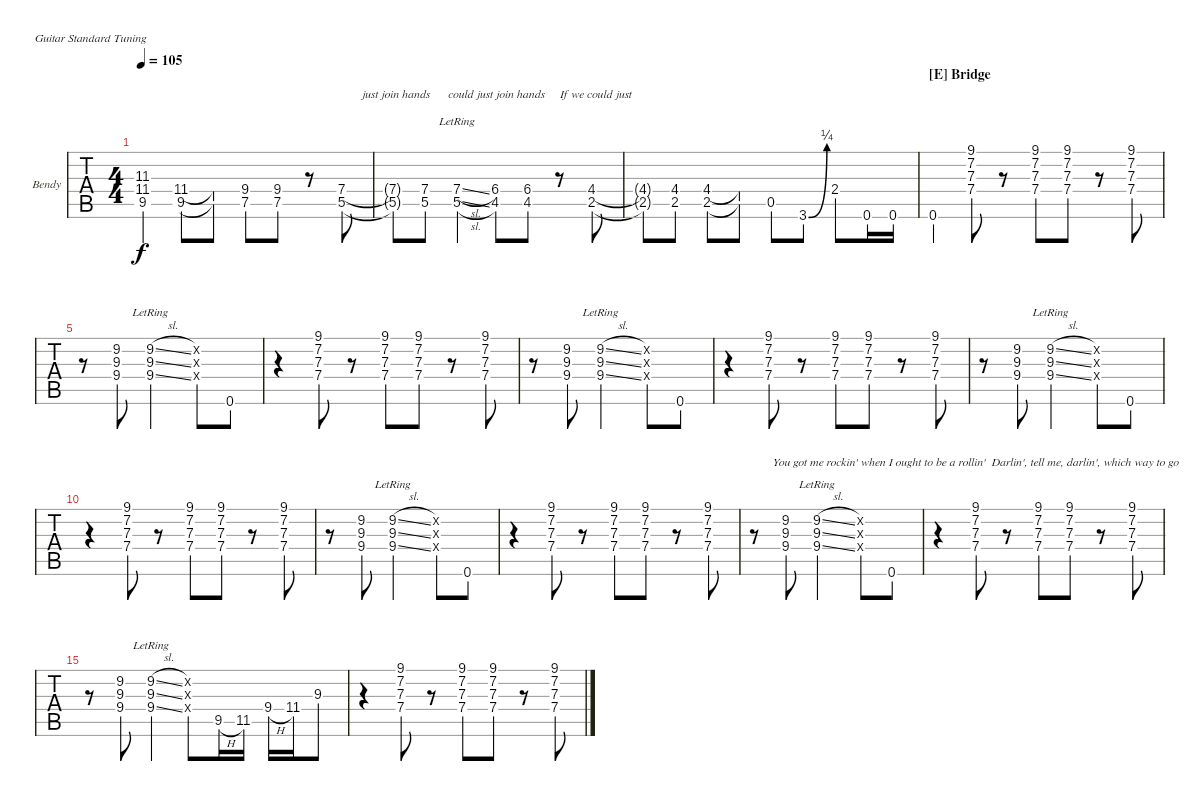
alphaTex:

\bracketExtendMode nobrackets
\firstSystemTrackNameOrientation horizontal
\otherSystemsTrackNameOrientation horizontal
\defaultBarNumberDisplay FirstOfSystem
\track ("Guitar ver.2" "Bendy") {instrument distortionguitar}
\staff {tabs}
\tuning (E4 B3 G3 D3 A2 E2)
\ts (4 4)
\tempo 105
\clef g2
\ks c
(11.4 9.5 11.3).4{lyrics (0 "") lyrics (1 "") lyrics (2 "") lyrics (3 "") lyrics (4 "") dy f} (11.4 9.5).8{lyrics (0 "") lyrics (1 "") lyrics (2 "") lyrics (3 "") lyrics (4 "")} (11.4{t} 9.5{t}).8{lyrics (0 "") lyrics (1 "") lyrics (2 "") lyrics (3 "") lyrics (4 "")} (9.4 7.5).8{lyrics (0 "") lyrics (1 "") lyrics (2 "") lyrics (3 "") lyrics (4 "")} (9.4 7.5).8{lyrics (0 "") lyrics (1 "") lyrics (2 "") lyrics (3 "") lyrics (4 "")} r.8 (7.4 5.5).8{lyrics (0 "") lyrics (1 "") lyrics (2 "") lyrics (3 "") lyrics (4 "")} |
(7.4{t} 5.5{t}).8{lyrics (0 "") lyrics (1 "") lyrics (2 "") lyrics (3 "") lyrics (4 "")} (7.4 5.5).8{lyrics (0 "") lyrics (1 "") lyrics (2 "") lyrics (3 "") lyrics (4 "")} (7.4{sl lr} 5.5{sl lr}).4{lyrics (0 "") lyrics (1 "") lyrics (2 "") lyrics (3 "") lyrics (4 "")} (6.4 4.5).8{lyrics (0 "") lyrics (1 " just join hands      could just join hands     If we could just ") lyrics (2 "") lyrics (3 "") lyrics (4 "")} (6.4 4.5).8{lyrics (0 "") lyrics (1 "") lyrics (2 "") lyrics (3 "") lyrics (4 "")} r.8 (4.4 2.5).8{lyrics (0 "") lyrics (1 "") lyrics (2 "") lyrics (3 "") lyrics (4 "")} |
(4.4{t} 2.5{t}).8{lyrics (0 "") lyrics (1 "") lyrics (2 "") lyrics (3 "") lyrics (4 "")} (4.4 2.5).8{lyrics (0 "") lyrics (1 "") lyrics (2 "") lyrics (3 "") lyrics (4 "")} (4.4 2.5).8{lyrics (0 "") lyrics (1 "") lyrics (2 "") lyrics (3 "") lyrics (4 "")} (4.4{t} 2.5{t}).8{lyrics (0 "") lyrics (1 "") lyrics (2 "") lyrics (3 "") lyrics (4 "")} 0.5.8{lyrics (0 "") lyrics (1 "") lyrics (2 "") lyrics (3 "") lyrics (4 "")} 3.6{be (bend 0 0 59.4 1)}.8{lyrics (0 "") lyrics (1 "") lyrics (2 "") lyrics (3 "") lyrics (4 "")} 2.4.8{lyrics (0 "") lyrics (1 "") lyrics (2 "") lyrics (3 "") lyrics (4 "")} 0.6.16{lyrics (0 "") lyrics (1 "") lyrics (2 "") lyrics (3 "") lyrics (4 "")} 0.6.16{lyrics (0 "") lyrics (1 "") lyrics (2 "") lyrics (3 "") lyrics (4 "")} |
\section ("E" "Bridge")
0.6.4{lyrics (0 "") lyrics (1 "") lyrics (2 "") lyrics (3 "") lyrics (4 "")} (7.2 7.3 7.4 9.1).8{lyrics (0 "") lyrics (1 "") lyrics (2 "") lyrics (3 "") lyrics (4 "")} r.8 (7.2 7.3 7.4 9.1).8{lyrics (0 "") lyrics (1 "") lyrics (2 "") lyrics (3 "") lyrics (4 "")} (7.2 7.3 7.4 9.1).8{lyrics (0 "") lyrics (1 "") lyrics (2 "") lyrics (3 "") lyrics (4 "")} r.8 (7.2 7.3 7.4 9.1).8{lyrics (0 "") lyrics (1 "") lyrics (2 "") lyrics (3 "") lyrics (4 "")} |
r.8 (9.2 9.3 9.4).8{lyrics (0 "") lyrics (1 "") lyrics (2 "") lyrics (3 "") lyrics (4 "")} (9.2{sl lr} 9.3{sl lr} 9.4{sl lr}).2{lyrics (0 "") lyrics (1 "") lyrics (2 "") lyrics (3 "") lyrics (4 "")} (0.2{x} 0.3{x} 0.4{x}).8{lyrics (0 "") lyrics (1 "") lyrics (2 "") lyrics (3 "") lyrics (4 "")} 0.6.8{lyrics (0 "") lyrics (1 "") lyrics (2 "") lyrics (3 "") lyrics (4 "")} |
r.4 (7.2 7.3 7.4 9.1).8{lyrics (0 "") lyrics (1 "") lyrics (2 "") lyrics (3 "") lyrics (4 "")} r.8 (7.2 7.3 7.4 9.1).8{lyrics (0 "") lyrics (1 "") lyrics (2 "") lyrics (3 "") lyrics (4 "")} (7.2 7.3 7.4 9.1).8{lyrics (0 "") lyrics (1 "") lyrics (2 "") lyrics (3 "") lyrics (4 "")} r.8 (7.2 7.3 7.4 9.1).8{lyrics (0 "") lyrics (1 "") lyrics (2 "") lyrics (3 "") lyrics (4 "")} |
r.8 (9.2 9.3 9.4).8{lyrics (0 "") lyrics (1 "") lyrics (2 "") lyrics (3 "") lyrics (4 "")} (9.2{sl lr} 9.3{sl lr} 9.4{sl lr}).2{lyrics (0 "") lyrics (1 "") lyrics (2 "") lyrics (3 "") lyrics (4 "")} (0.2{x} 0.3{x} 0.4{x}).8{lyrics (0 "") lyrics (1 "") lyrics (2 "") lyrics (3 "") lyrics (4 "")} 0.6.8{lyrics (0 "") lyrics (1 "") lyrics (2 "") lyrics (3 "") lyrics (4 "")} |
r.4 (7.2 7.3 7.4 9.1).8{lyrics (0 "") lyrics (1 "") lyrics (2 "") lyrics (3 "") lyrics (4 "")} r.8 (7.2 7.3 7.4 9.1).8{lyrics (0 "") lyrics (1 "") lyrics (2 "") lyrics (3 "") lyrics (4 "")} (7.2 7.3 7.4 9.1).8{lyrics (0 "") lyrics (1 "") lyrics (2 "") lyrics (3 "") lyrics (4 "")} r.8 (7.2 7.3 7.4 9.1).8{lyrics (0 "") lyrics (1 "") lyrics (2 "") lyrics (3 "") lyrics (4 "")} |
r.8 (9.2 9.3 9.4).8{lyrics (0 "") lyrics (1 "") lyrics (2 "") lyrics (3 "") lyrics (4 "")} (9.2{sl lr} 9.3{sl lr} 9.4{sl lr}).2{lyrics (0 "") lyrics (1 "") lyrics (2 "") lyrics (3 "") lyrics (4 "")} (0.2{x} 0.3{x} 0.4{x}).8{lyrics (0 "") lyrics (1 "") lyrics (2 "") lyrics (3 "") lyrics (4 "")} 0.6.8{lyrics (0 "") lyrics (1 "") lyrics (2 "") lyrics (3 "") lyrics (4 "")} |
r.4 (7.2 7.3 7.4 9.1).8{lyrics (0 "") lyrics (1 "") lyrics (2 "") lyrics (3 "") lyrics (4 "")} r.8 (7.2 7.3 7.4 9.1).8{lyrics (0 "") lyrics (1 "") lyrics (2 "") lyrics (3 "") lyrics (4 "")} (7.2 7.3 7.4 9.1).8{lyrics (0 "") lyrics (1 "") lyrics (2 "") lyrics (3 "") lyrics (4 "")} r.8 (7.2 7.3 7.4 9.1).8{lyrics (0 "") lyrics (1 "") lyrics (2 "") lyrics (3 "") lyrics (4 "")} |
r.8 (9.2 9.3 9.4).8{lyrics (0 "") lyrics (1 "") lyrics (2 "") lyrics (3 "") lyrics (4 "")} (9.2{sl lr} 9.3{sl lr} 9.4{sl lr}).2{lyrics (0 "") lyrics (1 "") lyrics (2 "") lyrics (3 "") lyrics (4 "")} (0.2{x} 0.3{x} 0.4{x}).8{lyrics (0 "") lyrics (1 "") lyrics (2 "") lyrics (3 "") lyrics (4 "")} 0.6.8{lyrics (0 "") lyrics (1 "") lyrics (2 "") lyrics (3 "") lyrics (4 "")} |
r.4 (7.2 7.3 7.4 9.1).8{lyrics (0 "") lyrics (1 "") lyrics (2 "") lyrics (3 "") lyrics (4 "")} r.8 (7.2 7.3 7.4 9.1).8{lyrics (0 "") lyrics (1 "") lyrics (2 "") lyrics (3 "") lyrics (4 "")} (7.2 7.3 7.4 9.1).8{lyrics (0 "") lyrics (1 "") lyrics (2 "") lyrics (3 "") lyrics (4 "")} r.8 (7.2 7.3 7.4 9.1).8{lyrics (0 "") lyrics (1 "") lyrics (2 "") lyrics (3 "") lyrics (4 "")} |
r.8 (9.2 9.3 9.4).8{lyrics (0 "") lyrics (1 "") lyrics (2 "") lyrics (3 "") lyrics (4 "")} (9.2{sl lr} 9.3{sl lr} 9.4{sl lr}).2{lyrics (0 "") lyrics (1 "") lyrics (2 "") lyrics (3 "") lyrics (4 "")} (0.2{x} 0.3{x} 0.4{x}).8{lyrics (0 "") lyrics (1 "") lyrics (2 "") lyrics (3 "") lyrics (4 "")} 0.6.8{lyrics (0 "") lyrics (1 "") lyrics (2 "") lyrics (3 "") lyrics (4 "")} |
r.4 (7.2 7.3 7.4 9.1).8{lyrics (0 "") lyrics (1 "") lyrics (2 "You got me rockin' when I ought to be a rollin'  Darlin', tell me, darlin', which way to go       ") lyrics (3 "") lyrics (4 "")} r.8 (7.2 7.3 7.4 9.1).8{lyrics (0 "") lyrics (1 "") lyrics (2 "") lyrics (3 "") lyrics (4 "")} (7.2 7.3 7.4 9.1).8{lyrics (0 "") lyrics (1 "") lyrics (2 "") lyrics (3 "") lyrics (4 "")} r.8 (7.2 7.3 7.4 9.1).8{lyrics (0 "") lyrics (1 "") lyrics (2 "") lyrics (3 "") lyrics (4 "")} |
r.8 (9.2 9.3 9.4).8{lyrics (0 "") lyrics (1 "") lyrics (2 "") lyrics (3 "") lyrics (4 "")} (9.2{sl lr} 9.3{sl lr} 9.4{sl lr}).4{lyrics (0 "") lyrics (1 "") lyrics (2 "") lyrics (3 "") lyrics (4 "")} (0.2{x} 0.3{x} 0.4{x}).8{lyrics (0 "") lyrics (1 "") lyrics (2 "") lyrics (3 "") lyrics (4 "")} 9.5{h}.16{lyrics (0 "") lyrics (1 "") lyrics (2 "") lyrics (3 "") lyrics (4 "")} 11.5.16{lyrics (0 "") lyrics (1 "") lyrics (2 "") lyrics (3 "") lyrics (4 "")} 9.4{h}.16{lyrics (0 "") lyrics (1 "") lyrics (2 "") lyrics (3 "") lyrics (4 "")} 11.4.16{lyrics (0 "") lyrics (1 "") lyrics (2 "") lyrics (3 "") lyrics (4 "")} 9.3.8{lyrics (0 "") lyrics (1 "") lyrics (2 "") lyrics (3 "") lyrics (4 "")} |
r.4 (7.2 7.3 7.4 9.1).8{lyrics (0 "") lyrics (1 "") lyrics (2 "") lyrics (3 "") lyrics (4 "")} r.8 (7.2 7.3 7.4 9.1).8{lyrics (0 "") lyrics (1 "") lyrics (2 "") lyrics (3 "") lyrics (4 "")} (7.2 7.3 7.4 9.1).8{lyrics (0 "") lyrics (1 "") lyrics (2 "") lyrics (3 "") lyrics (4 "")} r.8 (7.2 7.3 7.4 9.1).8{lyrics (0 "") lyrics (1 "") lyrics (2 "") lyrics (3 "") lyrics (4 "")}
